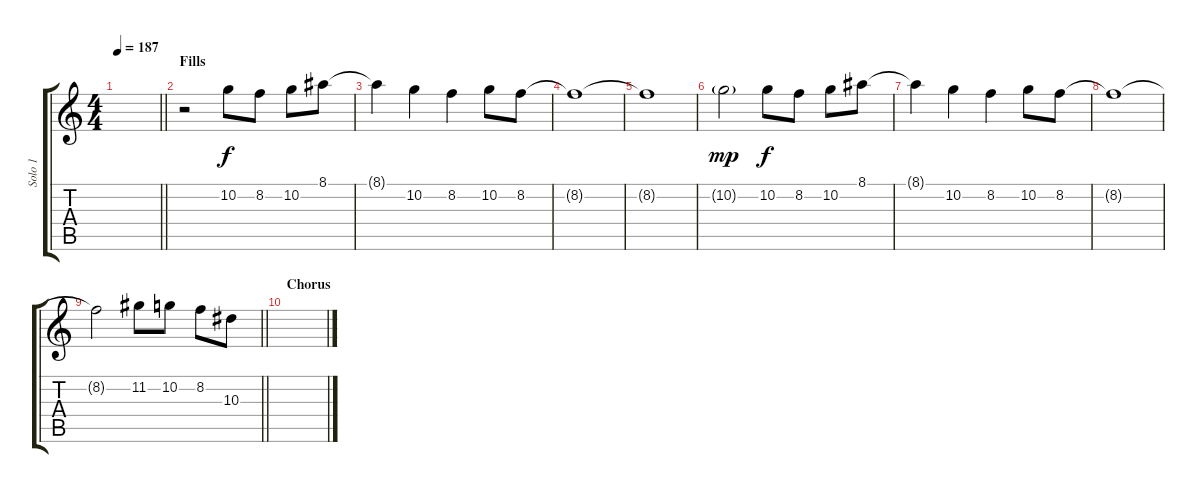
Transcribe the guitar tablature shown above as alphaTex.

\track ("Solo 1" "Solo 1") {instrument overdrivenguitar}
\staff {score tabs}
\tuning (D4 A3 F3 C3 G2 C2) {hide}
\ts (4 4)
\tempo 187
\clef g2
\barLineRight lightlight
\ks c
|
\section ("" "Fills")
r.2 10.2.8 8.2.8 10.2.8 8.1.8 |
8.1{t}.4 10.2.4 8.2.4 10.2.8 8.2.8 |
8.2{t}.1 |
8.2{t}.1 |
10.2{g}.2{dy mp} 10.2.8{dy f} 8.2.8 10.2.8 8.1.8 |
8.1{t}.4 10.2.4 8.2.4 10.2.8 8.2.8 |
8.2{t}.1 |
\barLineRight lightlight
8.2{t}.2 11.2.8 10.2.8 8.2.8 10.3.8 |
\section ("" "Chorus")
